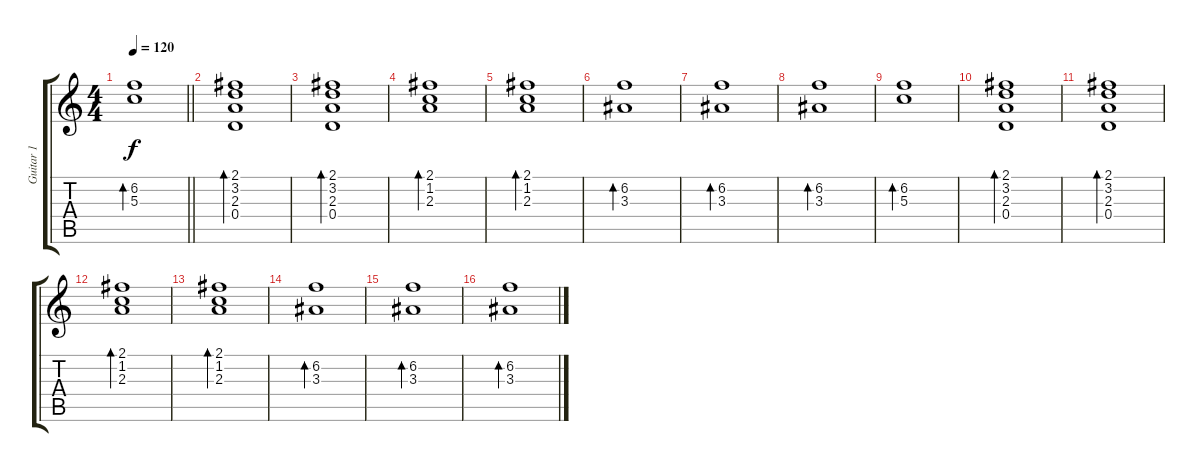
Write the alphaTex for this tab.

\track ("Guitar 1" "Guitar 1") {instrument electricguitarclean}
\staff {score tabs}
\tuning (E4 B3 G3 D3 A2 E2) {hide}
\ts (4 4)
\tempo 120
\clef g2
\barLineRight lightlight
\ks c
(6.2 5.3).1{bd 120 dy f} |
(2.1 3.2 2.3 0.4).1{bd 120} |
(2.1 3.2 2.3 0.4).1{bd 120} |
(2.1 1.2 2.3).1{bd 120} |
(2.1 1.2 2.3).1{bd 60} |
(6.2 3.3).1{bd 60} |
(6.2 3.3).1{bd 120} |
(6.2 3.3).1{bd 120} |
(6.2 5.3).1{bd 120} |
(2.1 3.2 2.3 0.4).1{bd 120} |
(2.1 3.2 2.3 0.4).1{bd 120} |
(2.1 1.2 2.3).1{bd 120} |
(2.1 1.2 2.3).1{bd 60} |
(6.2 3.3).1{bd 60} |
(6.2 3.3).1{bd 120} |
(6.2 3.3).1{bd 120}
